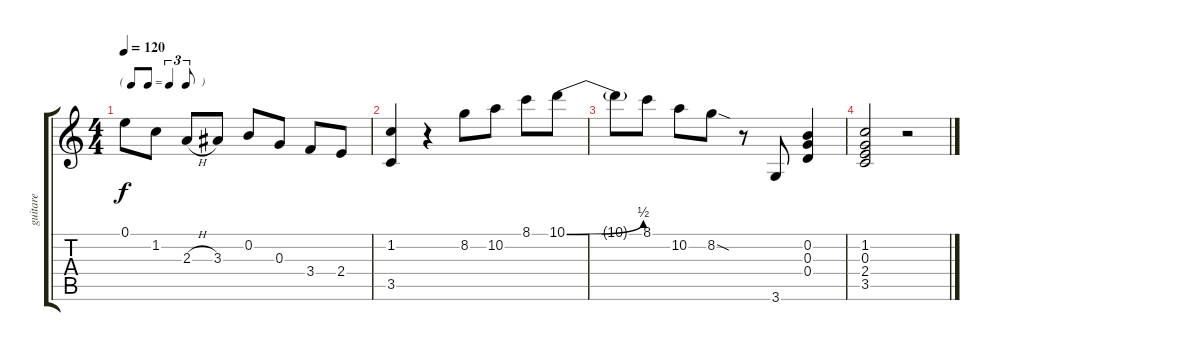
\track ("guitare" "guitare") {instrument acousticguitarsteel}
\staff {score tabs}
\tuning (E4 B3 G3 D3 A2 E2) {hide}
\ts (4 4)
\tf triplet8th
\tempo 120
\clef g2
\ks c
0.1.8{dy f} 1.2.8 2.3{h}.8 3.3.8 0.2.8 0.3.8 3.4.8 2.4.8 |
(1.2 3.5).4 r.4 8.2.8 10.2.8 8.1.8 10.1{be (bend 0 0 60 2)}.8 |
10.1{t}.8 8.1.8 10.2.8 8.2{sod}.8 r.8 3.6.8 (0.2 0.3 0.4).4 |
(1.2 0.3 2.4 3.5).2 r.2
